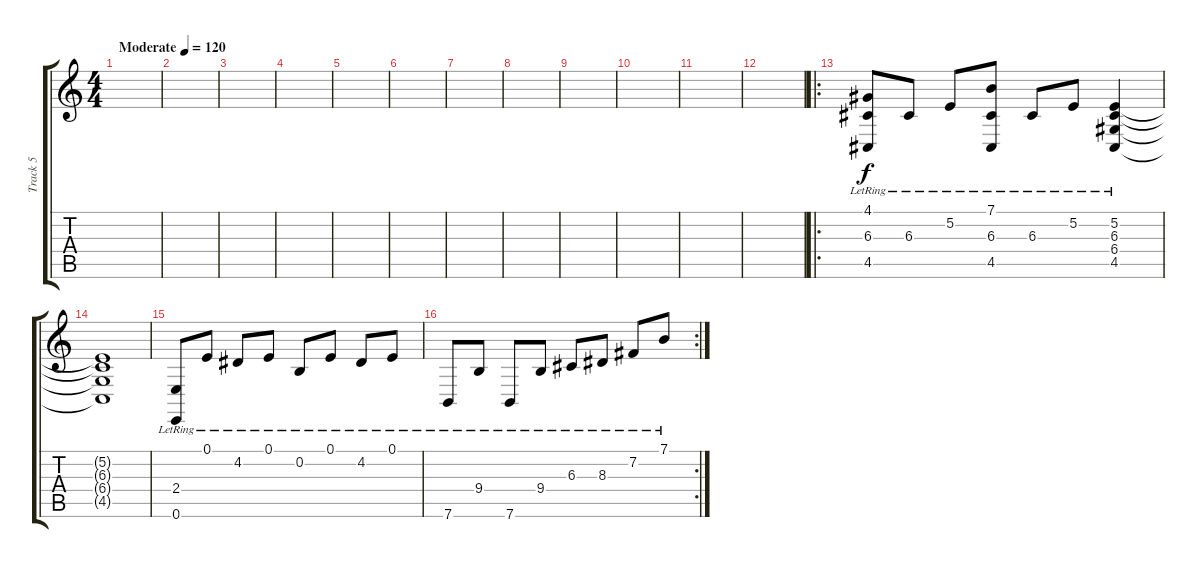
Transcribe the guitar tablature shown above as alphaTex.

\track ("Track 5" "Track 5") {instrument acousticgrandpiano}
\staff {score tabs}
\tuning (E4 B3 G3 D3 A2 E2) {hide}
\ts (4 4)
\tempo (120 "Moderate")
\clef g2
\ks c
|
|
|
|
|
|
|
|
|
|
|
|
\ro
(4.1{lr} 6.3{lr} 4.5{lr}).8 6.3{lr}.8 5.2{lr}.8 (7.1{lr} 6.3{lr} 4.5{lr}).8 6.3{lr}.8 5.2{lr}.8 (5.2{lr} 6.3{lr} 6.4{lr} 4.5{lr}).4 |
(5.2{t} 6.3{t} 6.4{t} 4.5{t}).1 |
(2.4{lr} 0.6{lr}).8 0.1{lr}.8 4.2{lr}.8 0.1{lr}.8 0.2{lr}.8 0.1{lr}.8 4.2{lr}.8 0.1{lr}.8 |
\rc 2
7.6{lr}.8 9.4{lr}.8 7.6{lr}.8 9.4{lr}.8 6.3{lr}.8 8.3{lr}.8 7.2{lr}.8 7.1{lr}.8
